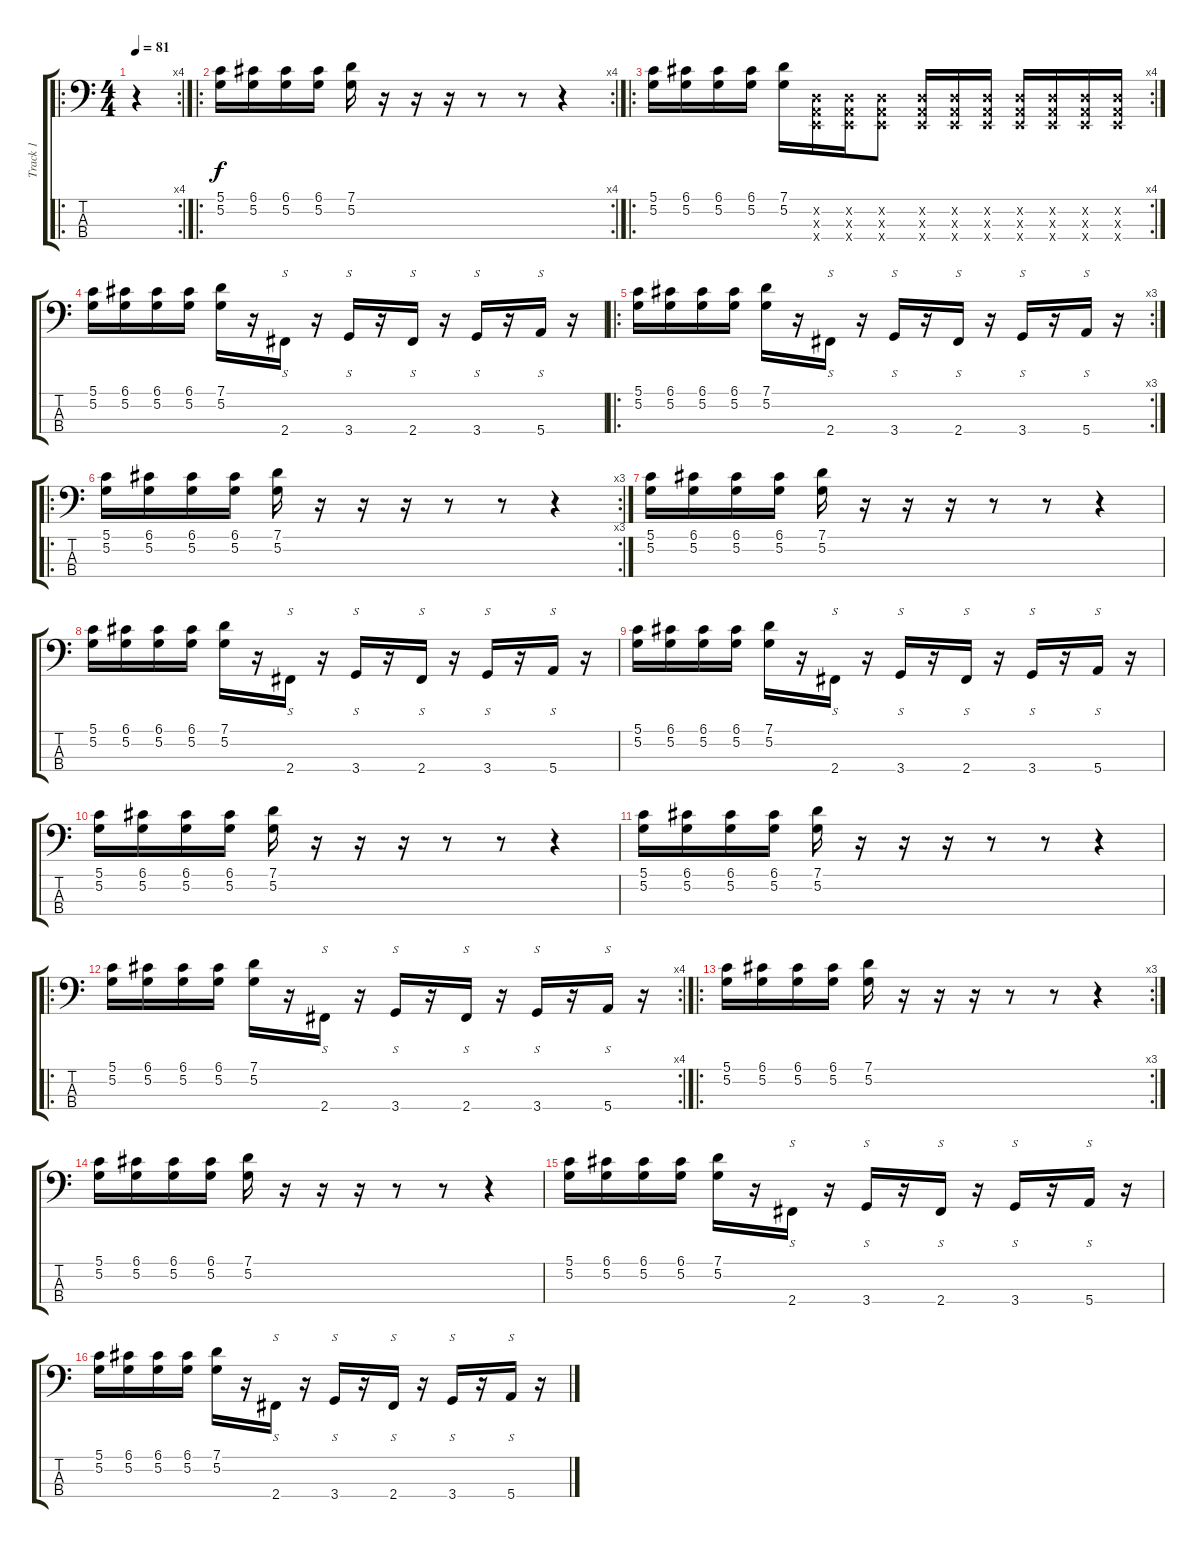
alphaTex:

\track ("Track 1" "Track 1") {instrument slapbass2}
\staff {score tabs}
\tuning (G2 D2 A1 E1) {hide}
\ro
\rc 4
\ts (4 4)
\tempo 81
\clef f4
\ks c
r.4{dy f instrument slapbass2} |
\ro
\rc 4
(5.1 5.2).16 (6.1 5.2).16 (6.1 5.2).16 (6.1 5.2).16 (7.1 5.2).16 r.16 r.16 r.16 r.8 r.8 r.4 |
\ro
\rc 4
(5.1 5.2).16 (6.1 5.2).16 (6.1 5.2).16 (6.1 5.2).16 (7.1 5.2).16 (0.2{x} 0.3{x} 0.4{x}).16 (0.2{x} 0.3{x} 0.4{x}).16 (0.2{x} 0.3{x} 0.4{x}).8 (0.2{x} 0.3{x} 0.4{x}).16 (0.2{x} 0.3{x} 0.4{x}).16 (0.2{x} 0.3{x} 0.4{x}).16 (0.2{x} 0.3{x} 0.4{x}).16 (0.2{x} 0.3{x} 0.4{x}).16 (0.2{x} 0.3{x} 0.4{x}).16 (0.2{x} 0.3{x} 0.4{x}).16 |
(5.1 5.2).16 (6.1 5.2).16 (6.1 5.2).16 (6.1 5.2).16 (7.1 5.2).16 r.16 2.4.16{s} r.16 3.4.16{s} r.16 2.4.16{s} r.16 3.4.16{s} r.16 5.4.16{s} r.16 |
\ro
\rc 3
(5.1 5.2).16 (6.1 5.2).16 (6.1 5.2).16 (6.1 5.2).16 (7.1 5.2).16 r.16 2.4.16{s} r.16 3.4.16{s} r.16 2.4.16{s} r.16 3.4.16{s} r.16 5.4.16{s} r.16 |
\ro
\rc 3
(5.1 5.2).16 (6.1 5.2).16 (6.1 5.2).16 (6.1 5.2).16 (7.1 5.2).16 r.16 r.16 r.16 r.8 r.8 r.4 |
(5.1 5.2).16 (6.1 5.2).16 (6.1 5.2).16 (6.1 5.2).16 (7.1 5.2).16 r.16 r.16 r.16 r.8 r.8 r.4 |
(5.1 5.2).16 (6.1 5.2).16 (6.1 5.2).16 (6.1 5.2).16 (7.1 5.2).16 r.16 2.4.16{s} r.16 3.4.16{s} r.16 2.4.16{s} r.16 3.4.16{s} r.16 5.4.16{s} r.16 |
(5.1 5.2).16 (6.1 5.2).16 (6.1 5.2).16 (6.1 5.2).16 (7.1 5.2).16 r.16 2.4.16{s} r.16 3.4.16{s} r.16 2.4.16{s} r.16 3.4.16{s} r.16 5.4.16{s} r.16 |
(5.1 5.2).16 (6.1 5.2).16 (6.1 5.2).16 (6.1 5.2).16 (7.1 5.2).16 r.16 r.16 r.16 r.8 r.8 r.4 |
(5.1 5.2).16 (6.1 5.2).16 (6.1 5.2).16 (6.1 5.2).16 (7.1 5.2).16 r.16 r.16 r.16 r.8 r.8 r.4 |
\ro
\rc 4
(5.1 5.2).16 (6.1 5.2).16 (6.1 5.2).16 (6.1 5.2).16 (7.1 5.2).16 r.16 2.4.16{s} r.16 3.4.16{s} r.16 2.4.16{s} r.16 3.4.16{s} r.16 5.4.16{s} r.16 |
\ro
\rc 3
(5.1 5.2).16 (6.1 5.2).16 (6.1 5.2).16 (6.1 5.2).16 (7.1 5.2).16 r.16 r.16 r.16 r.8 r.8 r.4 |
(5.1 5.2).16 (6.1 5.2).16 (6.1 5.2).16 (6.1 5.2).16 (7.1 5.2).16 r.16 r.16 r.16 r.8 r.8 r.4 |
(5.1 5.2).16 (6.1 5.2).16 (6.1 5.2).16 (6.1 5.2).16 (7.1 5.2).16 r.16 2.4.16{s} r.16 3.4.16{s} r.16 2.4.16{s} r.16 3.4.16{s} r.16 5.4.16{s} r.16 |
(5.1 5.2).16 (6.1 5.2).16 (6.1 5.2).16 (6.1 5.2).16 (7.1 5.2).16 r.16 2.4.16{s} r.16 3.4.16{s} r.16 2.4.16{s} r.16 3.4.16{s} r.16 5.4.16{s} r.16
